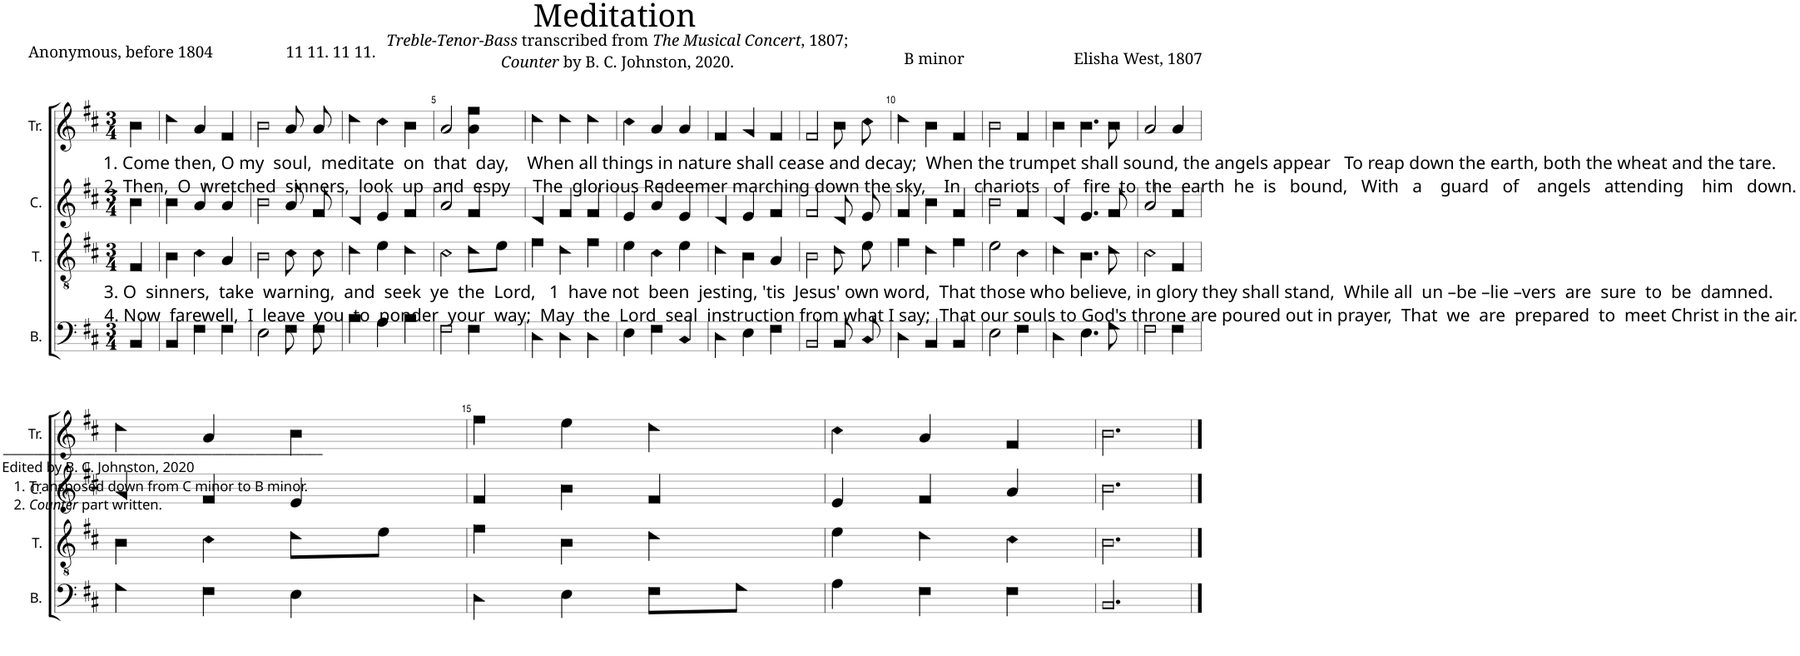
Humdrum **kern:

**kern	**kern	**kern	**kern
*part4	*part3	*part2	*part1
*staff4	*staff3	*staff2	*staff1
*I"B.	*I"T.	*I"C.	*I"Tr.
*I'B.	*I'T.	*I'C.	*I'Tr.
*clefF4	*clefGv2	*clefG2	*clefG2
*k[f#c#]	*k[f#c#]	*k[f#c#]	*k[f#c#]
*M3/4	*M3/4	*M3/4	*M3/4
=1	=1	=1	=1
!	!	!	!LO:TX:b:t=1. Come then, O my  soul,  meditate  on  that  day,    When all things in nature shall cease and decay;  When the trumpet shall sound, the angels appear   To reap down the earth, both the wheat and the tare.
!	!	!	!LO:TX:b:t=2. Then,  O  wretched  sinners,  look  up  and  espy     The  glorious Redeemer marching down the sky,    In   chariots   of   fire  to  the  earth  he  is   bound,   With   a    guard   of    angels   attending    him   down.
!	!LO:TX:b:t=3. O  sinners,  take  warning,  and  seek  ye  the  Lord,   1  have not  been  jesting, 'tis  Jesus' own word,  That those who believe, in glory they shall stand,  While all  un –be –lie –vers  are  sure  to  be  damned.	!	!
!	!LO:TX:b:t=4. Now  farewell,  I  leave  you  to  ponder  your  way;  May  the  Lord  seal  instruction from what I say;  That our souls to God's throne are poured out in prayer,  That  we  are  prepared  to  meet Christ in the air.	!	!
!LO:TX:b:t=____________________________________________________	!	!	!
!LO:TX:b:t=Edited by B. C. Johnston, 2020	!	!	!
!LO:TX:b:t=1. Transposed down from C minor to B minor.	!	!	!
!LO:TX:b:t=2.	!	!	!
!LO:TX:b:i:t=Counter	!	!	!
!LO:TX:b:t=part written.	!	!	!
4BB!/	4F#!/	4b!\	4b!\
=2	=2	=2	=2
4BB!/	4B!\	4b!\	4dd!\
4F#!\	4c#!\	4a!/	4a!/
4F#!\	4A!/	4a!/	4f#!/
=3	=3	=3	=3
2E!\	2B!\	2b!\	2b!\
8F#!\	8c#!\	8a!/L	8a!/L
8F#!\	8c#!\	8f#!/J	8a!/J
=4	=4	=4	=4
4B!\	4d!\	4d!/	4dd!\
4A!\	4e!\	4e!/	4cc#!\
4B!\	4d!\	4f#!/	4b!\
=5	=5	=5	=5
2F#!\	2c#!\	2a!/	2a!/
4F#!\	8d!\L	4f#!/	4a!\ 4ff#!\
.	8e!\J	.	.
=6	=6	=6	=6
4D!\	4f#!\	4d!/	4dd!\
4D!\	4d!\	4f#!/	4dd!\
4D!\	4f#!\	4f#!/	4dd!\
=7	=7	=7	=7
4E!\	4e!\	4e!/	4cc#!\
4F#!\	4c#!\	4a!/	4a!/
4C#!/	4e!\	4e!/	4a!/
=8	=8	=8	=8
4D!\	4d!\	4d!/	4f#!/
4E!\	4B!\	4e!/	4g!/
4F#!\	4A!/	4f#!/	4f#!/
=9	=9	=9	=9
2BB!/	2B!\	2f#!/	2f#!/
8BB!/	8d!\	8d!/L	8b!\L
8C#!/	8e!\	8e!/J	8cc#!\J
=10	=10	=10	=10
4D!\	4f#!\	4f#!/	4dd!\
4BB!/	4d!\	4b!\	4b!\
4BB!/	4f#!\	4f#!/	4f#!/
=11	=11	=11	=11
2E!\	2e!\	2b!\	2b!\
4F#!\	4c#!\	4f#!/	4f#!/
=12	=12	=12	=12
4D!\	4d!\	4d!/	4b!\
4.E!\	4.B!\	4.e!/	4.b!\
8G!\	8d!\	8f#!/	8b!\
=13	=13	=13	=13
2F#!\	2c#!\	2a!/	2a!/
4F#!\	4F#!/	4f#!/	4a!/
!!LO:LB:g=z
=14	=14	=14	=14
4G!\	4B!\	4g!/	4dd!\
4F#!\	4c#!\	4f#!/	4a!/
4E!\	8d!\L	4e!/	4b!\
.	8e!\J	.	.
=15	=15	=15	=15
4D!\	4f#!\	4f#!/	4ff#!\
4E!\	4B!\	4b!\	4ee!\
8F#!\L	4d!\	4f#!/	4dd!\
8G!\J	.	.	.
=16	=16	=16	=16
4A!\	4e!\	4e!/	4cc#!\
4F#!\	4d!\	4f#!/	4a!/
4F#!\	4c#!\	4a!/	4f#!/
=17	=17	=17	=17
2.BB!/	2.B!\	2.b!\	2.b!\
==	==	==	==
*-	*-	*-	*-
